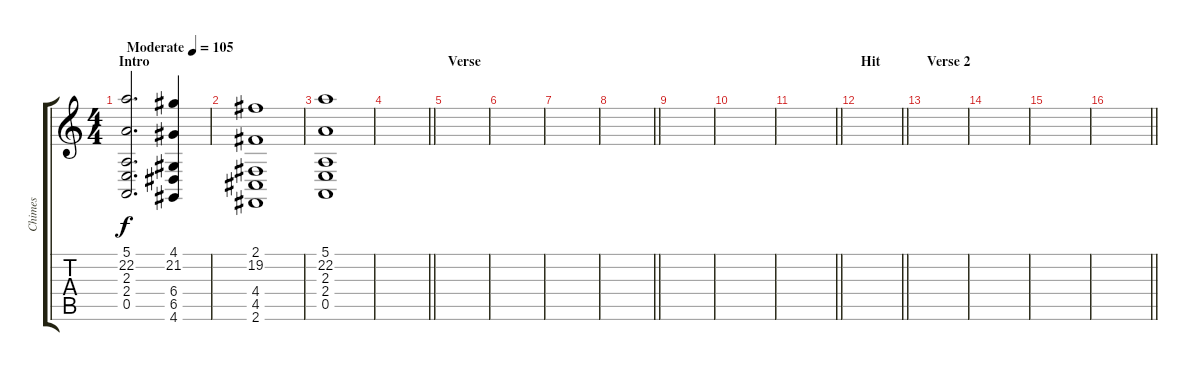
\track ("Chimes" "Chimes") {instrument vibraphone}
\staff {score tabs}
\tuning (E4 B3 G3 D3 A2 E2) {hide}
\ts (4 4)
\section ("" "Intro")
\tempo (105 "Moderate")
\clef g2
\ks c
(5.1 22.2 2.3 2.4 0.5).2{d dy f instrument vibraphone} (4.1 21.2 6.4 6.5 4.6).4 |
(2.1 19.2 4.4 4.5 2.6).1 |
(5.1 22.2 2.3 2.4 0.5).1 |
\barLineRight lightlight
|
\section ("" "Verse")
|
|
|
\barLineRight lightlight
|
|
|
\barLineRight lightlight
|
\section ("" "Hit")
\barLineRight lightlight
|
\section ("" "Verse 2")
|
|
|
\barLineRight lightlight
